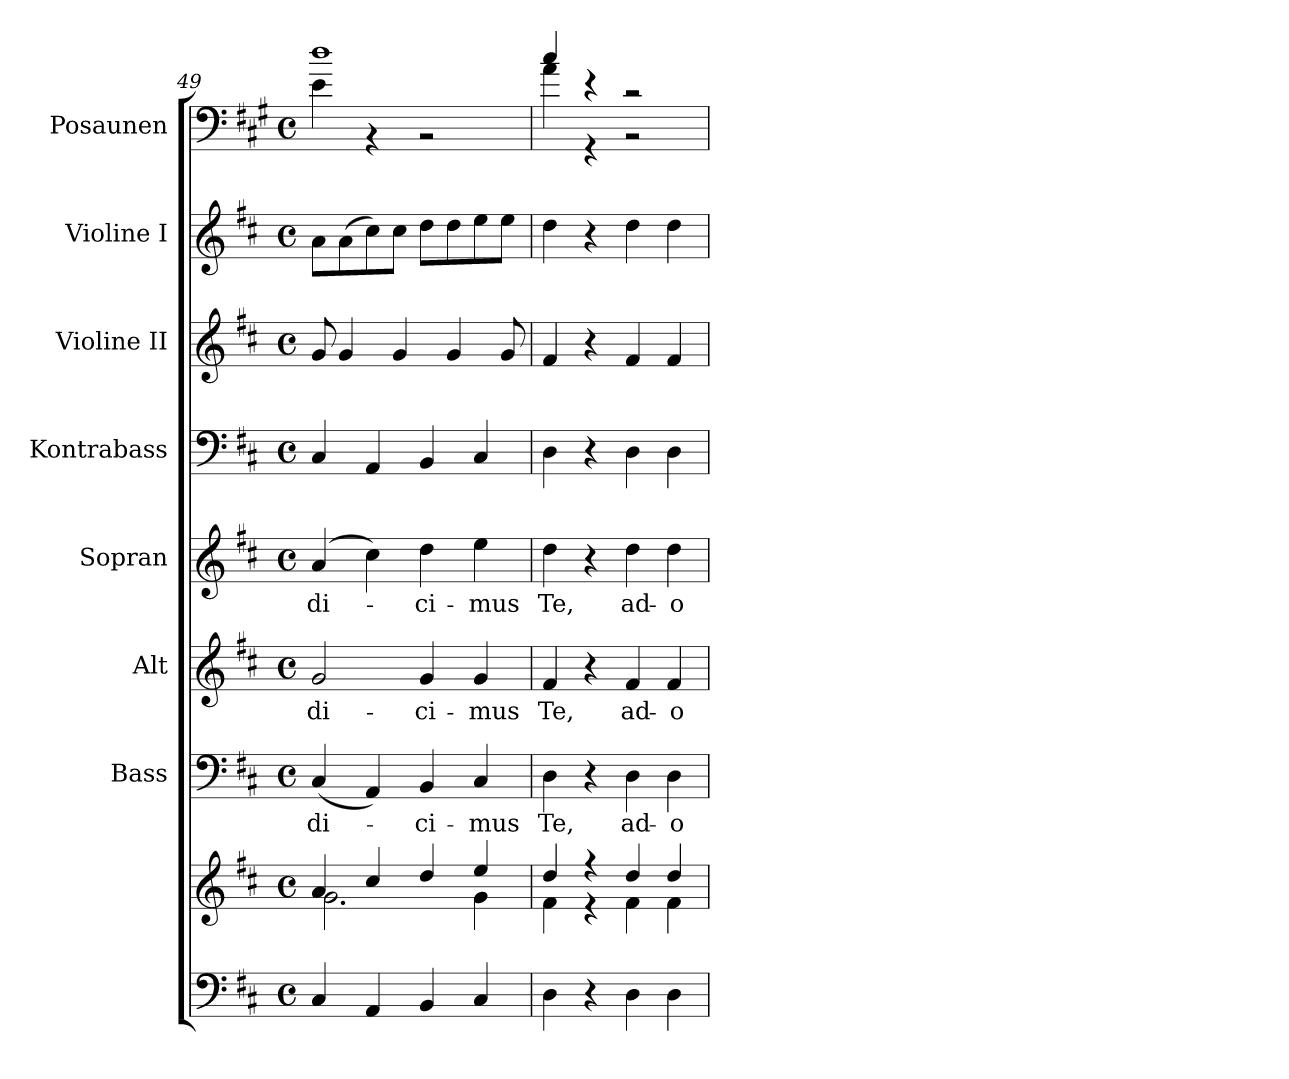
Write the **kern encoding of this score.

**kern	**kern	**kern	**text	**kern	**text	**kern	**text	**kern	**kern	**kern	**kern
*part8	*part8	*part7	*part7	*part6	*part6	*part5	*part5	*part4	*part3	*part2	*part1
*staff9	*staff8	*staff7	*staff7	*staff6	*staff6	*staff5	*staff5	*staff4	*staff3	*staff2	*staff1
*	*	*I"Bass	*	*I"Alt	*	*I"Sopran	*	*I"Kontrabass	*I"Violine II	*I"Violine I	*I"Posaunen
*	*	*I'B.	*	*I'A.	*	*I'S.	*	*I'Kb.	*I'Vl. II	*I'Vl. I	*I'Pos.
*clefF4	*clefG2	*clefF4	*	*clefG2	*	*clefG2	*	*clefF4	*clefG2	*clefG2	*clefF4
*	*	*	*	*	*	*	*	*ITrd7c12	*	*	*ITrd4c7
*k[f#c#]	*k[f#c#]	*k[f#c#]	*	*k[f#c#]	*	*k[f#c#]	*	*k[f#c#]	*k[f#c#]	*k[f#c#]	*k[f#c#]
*D:	*D:	*D:	*	*D:	*	*D:	*	*D:	*D:	*D:	*D:
*M4/4	*M4/4	*M4/4	*	*M4/4	*	*M4/4	*	*M4/4	*M4/4	*M4/4	*M4/4
*met(c)	*met(c)	*met(c)	*	*met(c)	*	*met(c)	*	*met(c)	*met(c)	*met(c)	*met(c)
=49	=49	=49	=49	=49	=49	=49	=49	=49	=49	=49	=49
*	*^	*	*	*	*	*	*	*	*	*	*
!	!	!	!	!LO:LY:b	!	!LO:LY:b	!	!LO:LY:b	!	!	!	!
*	*	*	*	*	*	*	*	*	*	*	*	*^
4C#/	4a/	2.g\	(<4C#/	-di-	2g/	-di-	(4a/	-di-	4CC#/	8g/	8a\L	1g	4A\
.	.	.	.	.	.	.	.	.	.	4g/	(>8a\	.	.
4AA/	4cc#/	.	4AA/)	.	.	.	4cc#\)	.	4AAA/	.	8cc#\)	.	4r
.	.	.	.	.	.	.	.	.	.	4g/	8cc#\J	.	.
!	!	!	!	!LO:LY:b	!	!LO:LY:b	!	!LO:LY:b	!	!	!	!	!
4BB/	4dd/	.	4BB/	-ci-	4g/	-ci-	4dd\	-ci-	4BBB/	.	8dd\L	.	2r
.	.	.	.	.	.	.	.	.	.	4g/	8dd\	.	.
!	!	!	!	!LO:LY:b	!	!LO:LY:b	!	!LO:LY:b	!	!	!	!	!
4C#/	4ee/	4g\	4C#/	-mus	4g/	-mus	4ee\	-mus	4CC#/	.	8ee\	.	.
.	.	.	.	.	.	.	.	.	.	8g/	8ee\J	.	.
=50	=50	=50	=50	=50	=50	=50	=50	=50	=50	=50	=50	=50	=50
!	!	!	!	!LO:LY:b	!	!LO:LY:b	!	!LO:LY:b	!	!	!	!	!
4D\	4dd/	4f#\	4D\	Te,	4f#/	Te,	4dd\	Te,	4DD\	4f#/	4dd\	4f#/	4d\
4r	4r	4r	4r	.	4r	.	4r	.	4r	4r	4r	4r	4r
!	!	!	!	!LO:LY:b	!	!LO:LY:b	!	!LO:LY:b	!	!	!	!	!
4D\	4dd/	4f#\	4D\	ad-	4f#/	ad-	4dd\	ad-	4DD\	4f#/	4dd\	2r	2r
!	!	!	!	!LO:LY:b	!	!LO:LY:b	!	!LO:LY:b	!	!	!	!	!
4D\	4dd/	4f#\	4D\	-o-	4f#/	-o-	4dd\	-o-	4DD\	4f#/	4dd\	.	.
*	*v	*v	*	*	*	*	*	*	*	*	*	*v	*v
=	=	=	=	=	=	=	=	=	=	=	=
*-	*-	*-	*-	*-	*-	*-	*-	*-	*-	*-	*-
